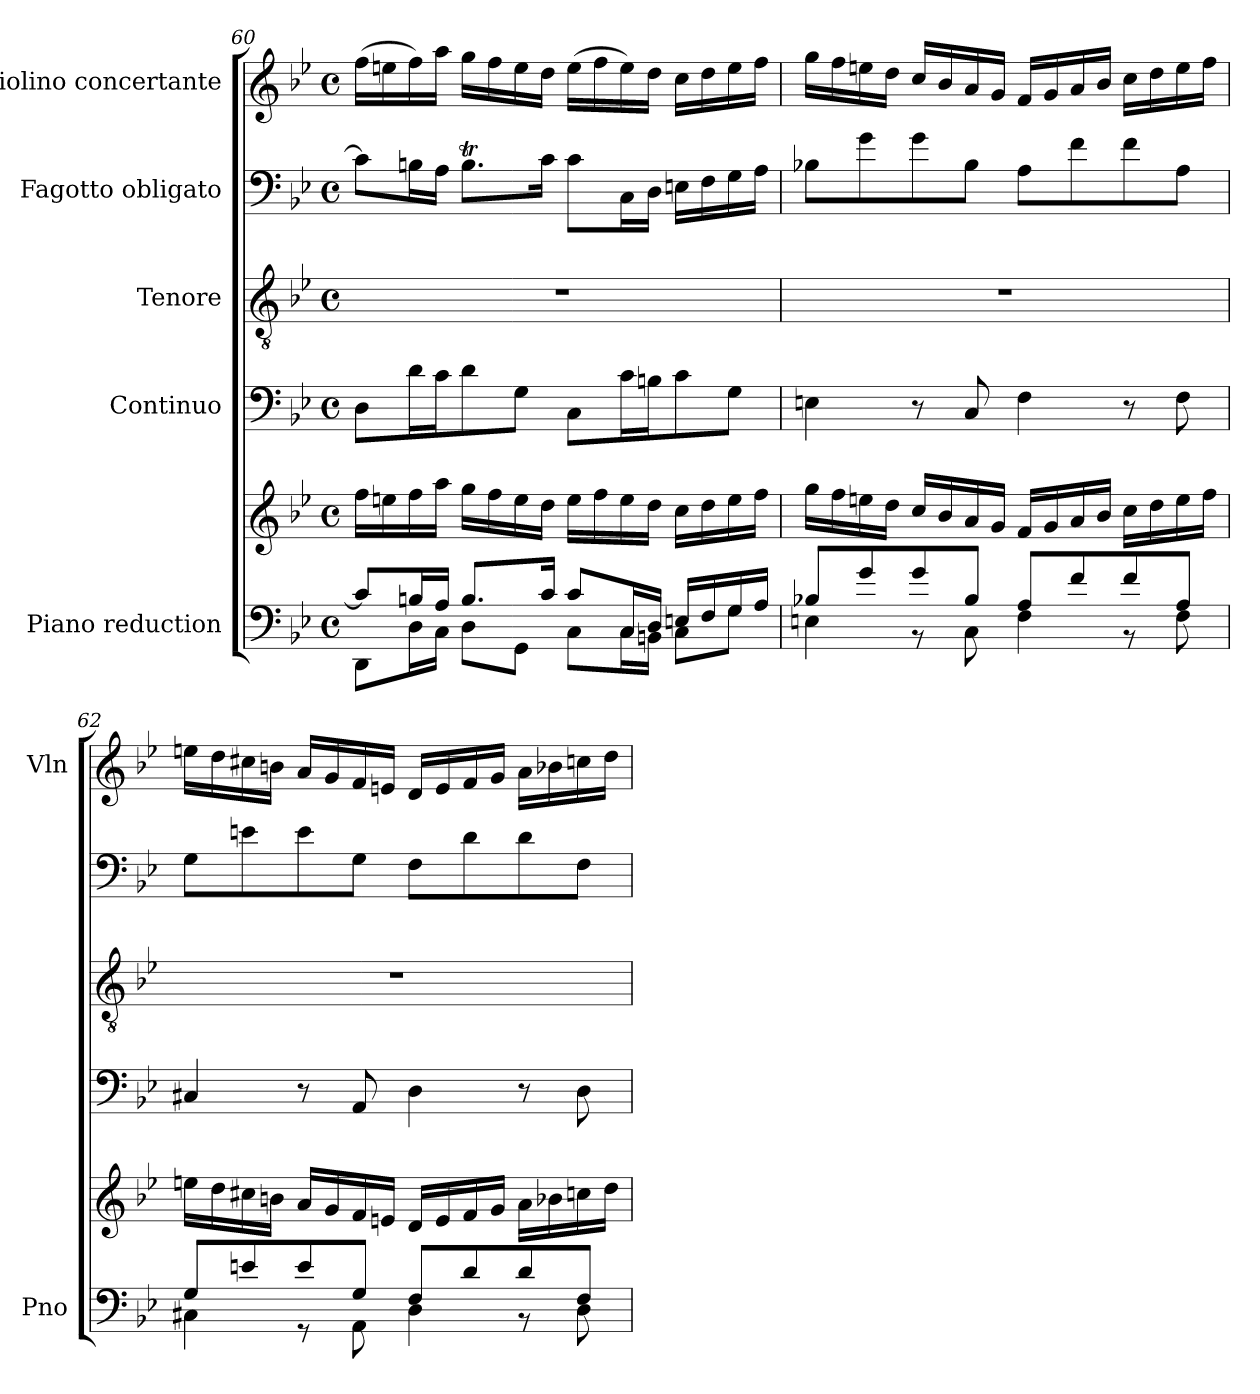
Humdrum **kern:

**kern	**kern	**kern	**kern	**kern	**kern
*part5	*part5	*part4	*part3	*part2	*part1
*staff6	*staff5	*staff4	*staff3	*staff2	*staff1
*I"Piano reduction	*	*I"Continuo	*I"Tenore	*I"Fagotto obligato	*I"Violino concertante
*I'Pno	*	*	*	*	*I'Vln
*clefF4	*clefG2	*clefF4	*clefGv2	*clefF4	*clefG2
*k[b-e-]	*k[b-e-]	*k[b-e-]	*k[b-e-]	*k[b-e-]	*k[b-e-]
*M4/4	*M4/4	*M4/4	*M4/4	*M4/4	*M4/4
*met(c)	*met(c)	*met(c)	*met(c)	*met(c)	*met(c)
=60	=60	=60	=60	=60	=60
*^	*	*	*	*	*
8c/L]	8DD\L	16ff\LL	8D\L	1r	8c\L]	(16ff\LL
.	.	16een\	.	.	.	16een\
16Bn/L	16D\L	16ff\	16d\L	.	16Bn\L	16ff\)
16A/JJ	16C\JJ	16aa\JJ	16c\J	.	16A\JJ	16aa\JJ
8.B/L	8D\L	16gg\LL	8d\	.	8.Bt\L	16gg\LL
.	.	16ff\	.	.	.	16ff\
.	8GG\J	16ee\	8G\J	.	.	16ee\
16c/Jk	.	16dd\JJ	.	.	16c\Jk	16dd\JJ
8c/L	8C\L	16ee\LL	8C\L	.	8c\L	(16ee\LL
.	.	16ff\	.	.	.	16ff\
16C/L	16C\L	16ee\	16c\L	.	16C\L	16ee\)
16D/JJ	16BBn\JJ	16dd\JJ	16Bn\J	.	16D\JJ	16dd\JJ
16En/LL	8C\L	16cc\LL	8c\	.	16En\LL	16cc\LL
16F/	.	16dd\	.	.	16F\	16dd\
16G/	8G\J	16ee\	8G\J	.	16G\	16ee\
16A/JJ	.	16ff\JJ	.	.	16A\JJ	16ff\JJ
=61	=61	=61	=61	=61	=61	=61
8B-X/L	4En\	16gg\LL	4En\	1r	8B-X\L	16gg\LL
.	.	16ff\	.	.	.	16ff\
8g/	.	16een\	.	.	8g\	16een\
.	.	16dd\JJ	.	.	.	16dd\JJ
8g/	8r	16cc/LL	8r	.	8g\	16cc/LL
.	.	16b-/	.	.	.	16b-/
8B-/J	8C\	16a/	8C/	.	8B-\J	16a/
.	.	16g/JJ	.	.	.	16g/JJ
8A/L	4F\	16f/LL	4F\	.	8A\L	16f/LL
.	.	16g/	.	.	.	16g/
8f/	.	16a/	.	.	8f\	16a/
.	.	16b-/JJ	.	.	.	16b-/JJ
8f/	8r	16cc\LL	8r	.	8f\	16cc\LL
.	.	16dd\	.	.	.	16dd\
8A/J	8F\	16ee\	8F\	.	8A\J	16ee\
.	.	16ff\JJ	.	.	.	16ff\JJ
=62	=62	=62	=62	=62	=62	=62
8G/L	4C#X\	16een\LL	4C#X/	1r	8G\L	16een\LL
.	.	16dd\	.	.	.	16dd\
8en/	.	16cc#X\	.	.	8en\	16cc#X\
.	.	16bn\JJ	.	.	.	16bn\JJ
8e/	8r	16a/LL	8r	.	8e\	16a/LL
.	.	16g/	.	.	.	16g/
8G/J	8AA\	16f/	8AA/	.	8G\J	16f/
.	.	16en/JJ	.	.	.	16en/JJ
8F/L	4D\	16d/LL	4D\	.	8F\L	16d/LL
.	.	16e/	.	.	.	16e/
8d/	.	16f/	.	.	8d\	16f/
.	.	16g/JJ	.	.	.	16g/JJ
8d/	8r	16a\LL	8r	.	8d\	16a\LL
.	.	16b-X\	.	.	.	16b-X\
8F/J	8D\	16ccn\	8D\	.	8F\J	16ccn\
.	.	16dd\JJ	.	.	.	16dd\JJ
*v	*v	*	*	*	*	*
=	=	=	=	=	=
*-	*-	*-	*-	*-	*-
